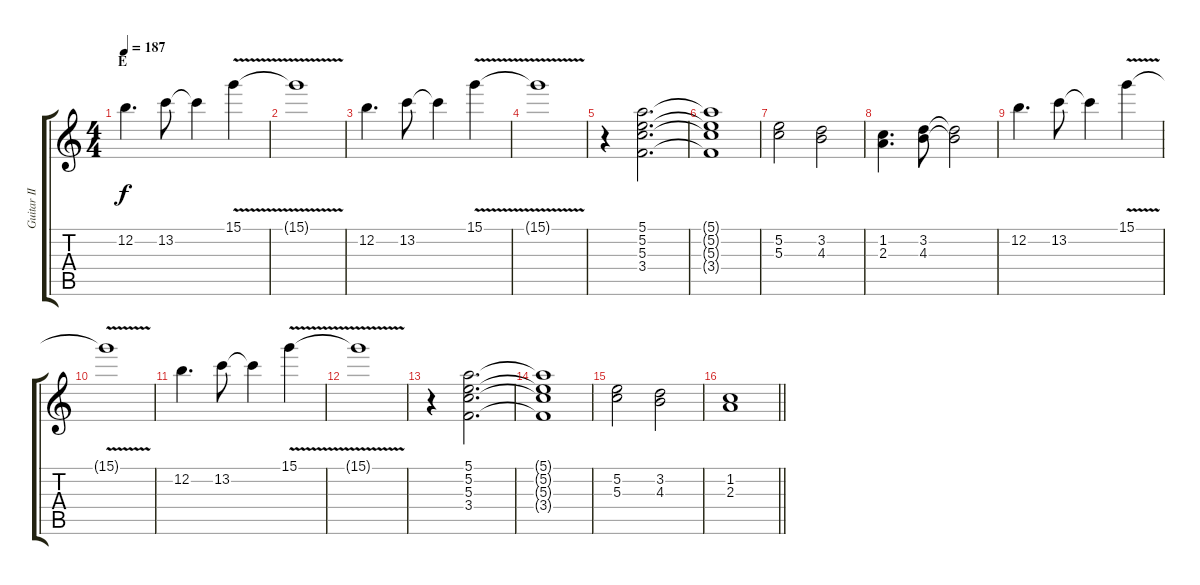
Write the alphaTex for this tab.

\track ("Guitar II" "Guitar II") {instrument overdrivenguitar}
\staff {score tabs}
\tuning (E4 B3 G3 D3 A2 E2) {hide}
\ts (4 4)
\section ("" "E")
\tempo 187
\clef g2
\ks c
12.2.4{d dy f} 13.2.8 13.2{t}.4 15.1{v}.4 |
15.1{t}.1 |
12.2.4{d} 13.2.8 13.2{t}.4 15.1{v}.4 |
15.1{t}.1 |
r.4 (5.1 5.2 5.3 3.4).2{d} |
(5.1{t} 5.2{t} 5.3{t} 3.4{t}).1 |
(5.2 5.3).2 (3.2 4.3).2 |
(1.2 2.3).4{d} (3.2 4.3).8 (3.2{t} 4.3{t}).2 |
12.2.4{d} 13.2.8 13.2{t}.4 15.1{v}.4 |
15.1{t}.1 |
12.2.4{d} 13.2.8 13.2{t}.4 15.1{v}.4 |
15.1{t}.1 |
r.4 (5.1 5.2 5.3 3.4).2{d} |
(5.1{t} 5.2{t} 5.3{t} 3.4{t}).1 |
(5.2 5.3).2 (3.2 4.3).2 |
\barLineRight lightlight
(1.2 2.3).1
